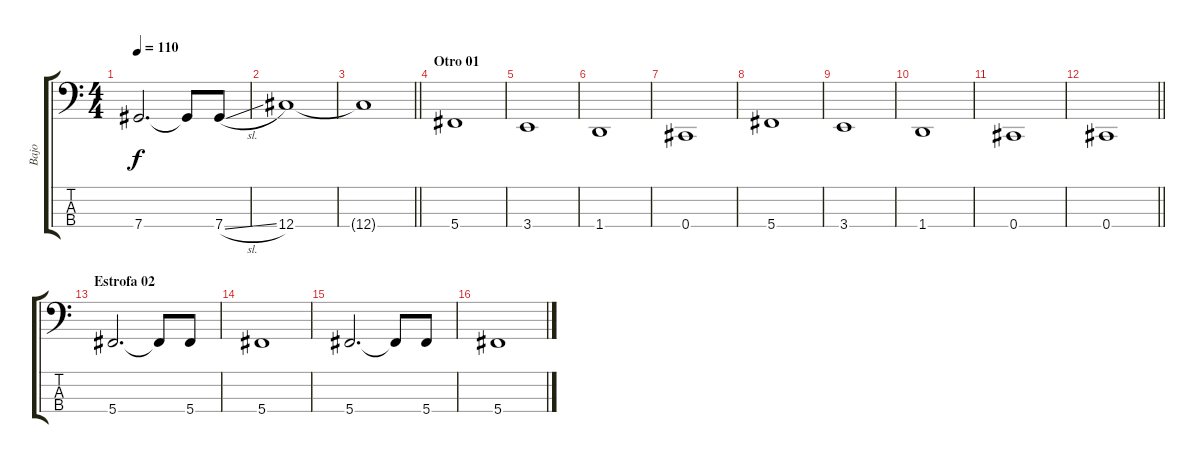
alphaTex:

\track ("Bajo" "Bajo") {instrument electricbassfinger}
\staff {score tabs}
\tuning (Gb2 Db2 Ab1 Db1) {hide}
\ts (4 4)
\tempo 110
\clef f4
\ks c
7.4{t}.2{d dy f} 7.4{t}.8 7.4{sl}.8 |
12.4.1 |
\barLineRight lightlight
12.4{t}.1 |
\section ("" "Otro 01")
5.4.1 |
3.4.1 |
1.4.1 |
0.4.1 |
5.4.1 |
3.4.1 |
1.4.1 |
0.4.1 |
\barLineRight lightlight
0.4.1 |
\section ("" "Estrofa 02")
5.4.2{d} 5.4{t}.8 5.4.8 |
5.4.1 |
5.4.2{d} 5.4{t}.8 5.4.8 |
5.4.1
